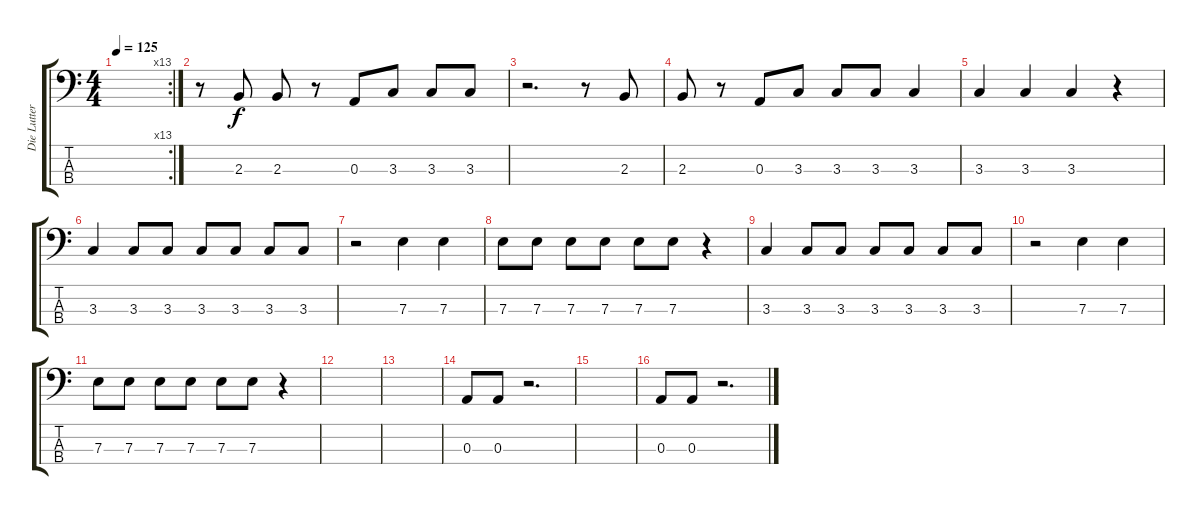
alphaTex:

\track ("Die Lutter" "Die Lutter") {instrument electricbassfinger}
\staff {score tabs}
\tuning (G2 D2 A1 E1) {hide}
\rc 13
\ts (4 4)
\tempo 125
\clef f4
\ks c
|
r.8 2.3.8 2.3.8 r.8 0.3.8 3.3.8 3.3.8 3.3.8 |
r.2{d} r.8 2.3.8 |
2.3.8 r.8 0.3.8 3.3.8 3.3.8 3.3.8 3.3.4 |
3.3.4 3.3.4 3.3.4 r.4 |
3.3.4 3.3.8 3.3.8 3.3.8 3.3.8 3.3.8 3.3.8 |
r.2 7.3.4 7.3.4 |
7.3.8 7.3.8 7.3.8 7.3.8 7.3.8 7.3.8 r.4 |
3.3.4 3.3.8 3.3.8 3.3.8 3.3.8 3.3.8 3.3.8 |
r.2 7.3.4 7.3.4 |
7.3.8 7.3.8 7.3.8 7.3.8 7.3.8 7.3.8 r.4 |
|
|
0.3.8 0.3.8 r.2{d} |
|
0.3.8 0.3.8 r.2{d}
